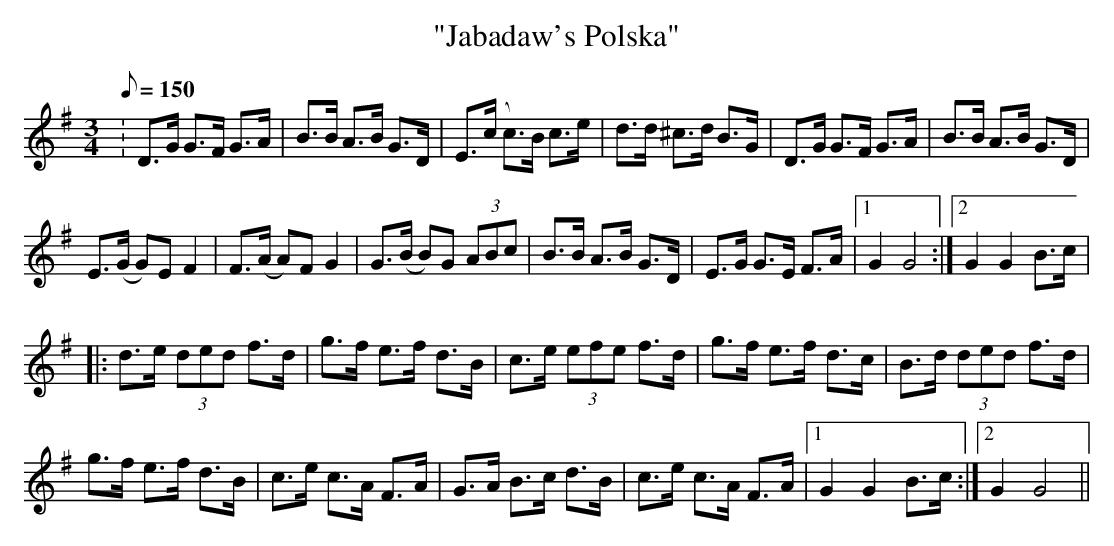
X:1
T:"Jabadaw's Polska"
L:1/8
M:3/4
Q:150
K:G
:D>G G>F G>A|B>B A>B G>D|E>(c c)>B c>e|d>d ^c>d B>G|D>G G>F G>A|B>B A>B G>D|
E>(G G)E F2|F>(A A)F G2|G>(B B)G (3ABc|B>B A>B G>D|E>G G>E F>A|1G2G4:|2 G2G2 B>c|
|:d>e (3ded f>d|g>f e>f d>B|c>e (3efe f>d|g>f e>f d>c|B>d (3ded f>d|
g>f e>f d>B|c>e c>A F>A|G>A B>c d>B|c>e c>A F>A|1G2G2B>c:|2G2G4||
